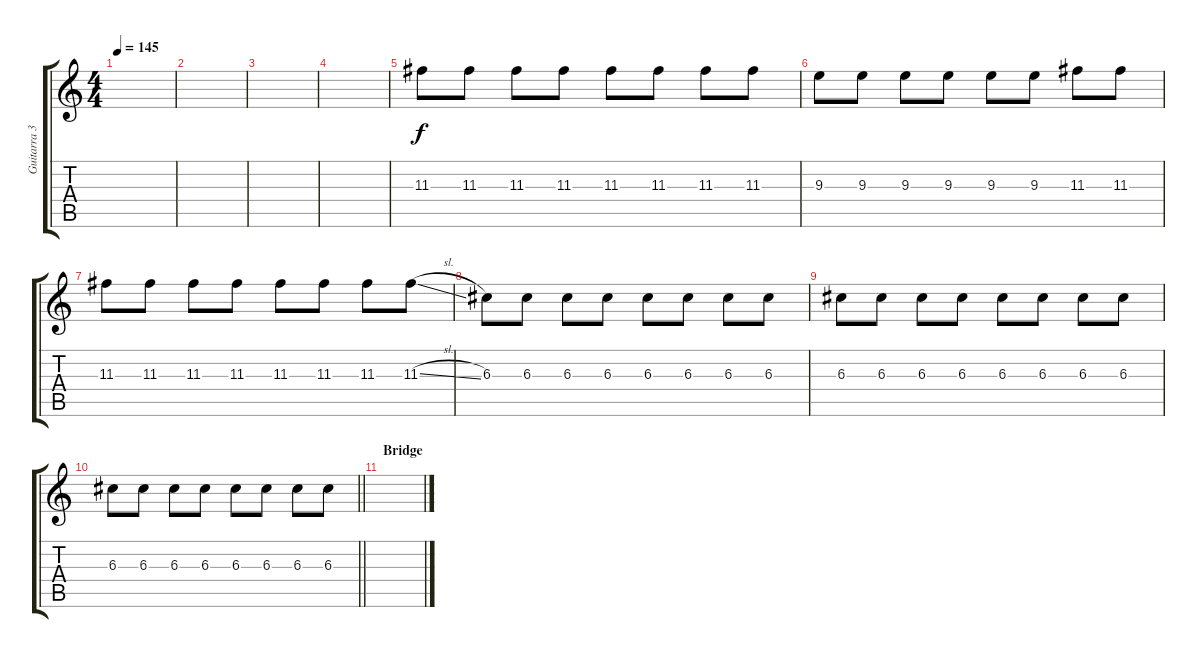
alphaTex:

\track ("Guitarra 3" "Guitarra 3") {instrument distortionguitar}
\staff {score tabs}
\tuning (E4 B3 G3 D3 A2 D2) {hide}
\ts (4 4)
\tempo 145
\clef g2
\ks c
|
|
|
|
11.3.8 11.3.8 11.3.8 11.3.8 11.3.8 11.3.8 11.3.8 11.3.8 |
9.3.8 9.3.8 9.3.8 9.3.8 9.3.8 9.3.8 11.3.8 11.3.8 |
11.3.8 11.3.8 11.3.8 11.3.8 11.3.8 11.3.8 11.3.8 11.3{sl}.8 |
6.3.8 6.3.8 6.3.8 6.3.8{volume 5} 6.3.8 6.3.8 6.3.8 6.3.8 |
6.3.8 6.3.8 6.3.8 6.3.8 6.3.8 6.3.8 6.3.8 6.3.8 |
\barLineRight lightlight
6.3.8 6.3.8 6.3.8 6.3.8 6.3.8 6.3.8 6.3.8 6.3.8 |
\section ("" "Bridge")
